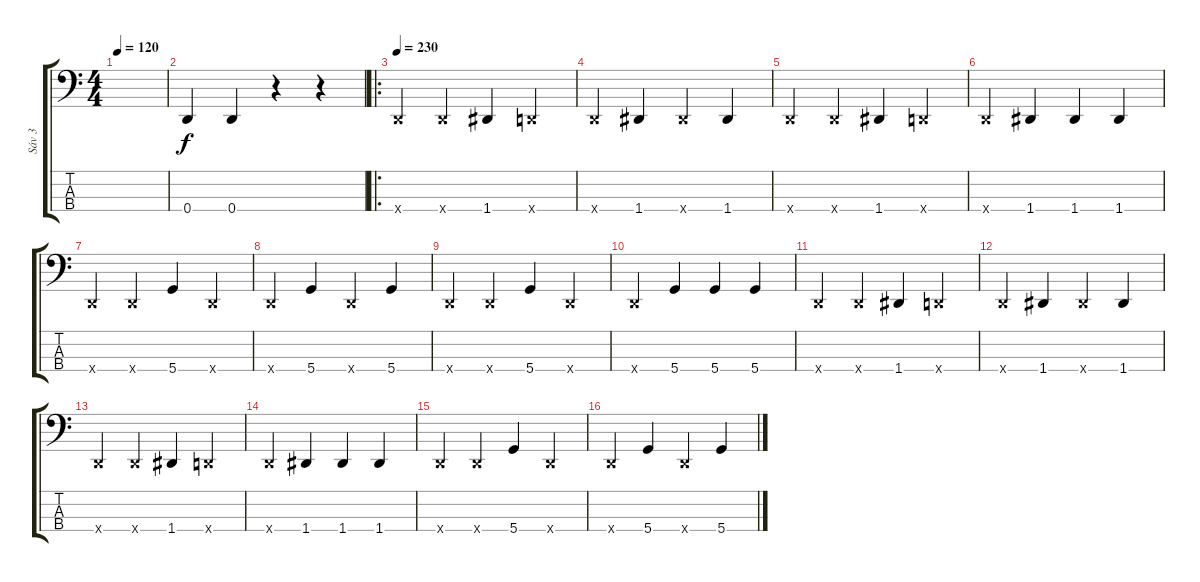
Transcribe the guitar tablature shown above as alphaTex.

\track ("Sáv 3" "Sáv 3") {instrument electricbassfinger}
\staff {score tabs}
\tuning (F2 C2 G1 D1) {hide}
\ts (4 4)
\tempo 120
\tempo 220
\tempo 120
\clef f4
\ks c
|
0.4.4 0.4.4 r.4 r.4 |
\ro
\tempo 230
0.4{x}.4 0.4{x}.4 1.4.4 0.4{x}.4 |
0.4{x}.4 1.4.4 1.4{x}.4 1.4.4 |
0.4{x}.4 0.4{x}.4 1.4.4 0.4{x}.4 |
0.4{x}.4 1.4.4 1.4.4 1.4.4 |
0.4{x}.4 0.4{x}.4 5.4.4 0.4{x}.4 |
0.4{x}.4 5.4.4 0.4{x}.4 5.4.4 |
0.4{x}.4 0.4{x}.4 5.4.4 0.4{x}.4 |
0.4{x}.4 5.4.4 5.4.4 5.4.4 |
0.4{x}.4 0.4{x}.4 1.4.4 0.4{x}.4 |
0.4{x}.4 1.4.4 1.4{x}.4 1.4.4 |
0.4{x}.4 0.4{x}.4 1.4.4 0.4{x}.4 |
0.4{x}.4 1.4.4 1.4.4 1.4.4 |
0.4{x}.4 0.4{x}.4 5.4.4 0.4{x}.4 |
0.4{x}.4 5.4.4 0.4{x}.4 5.4.4
